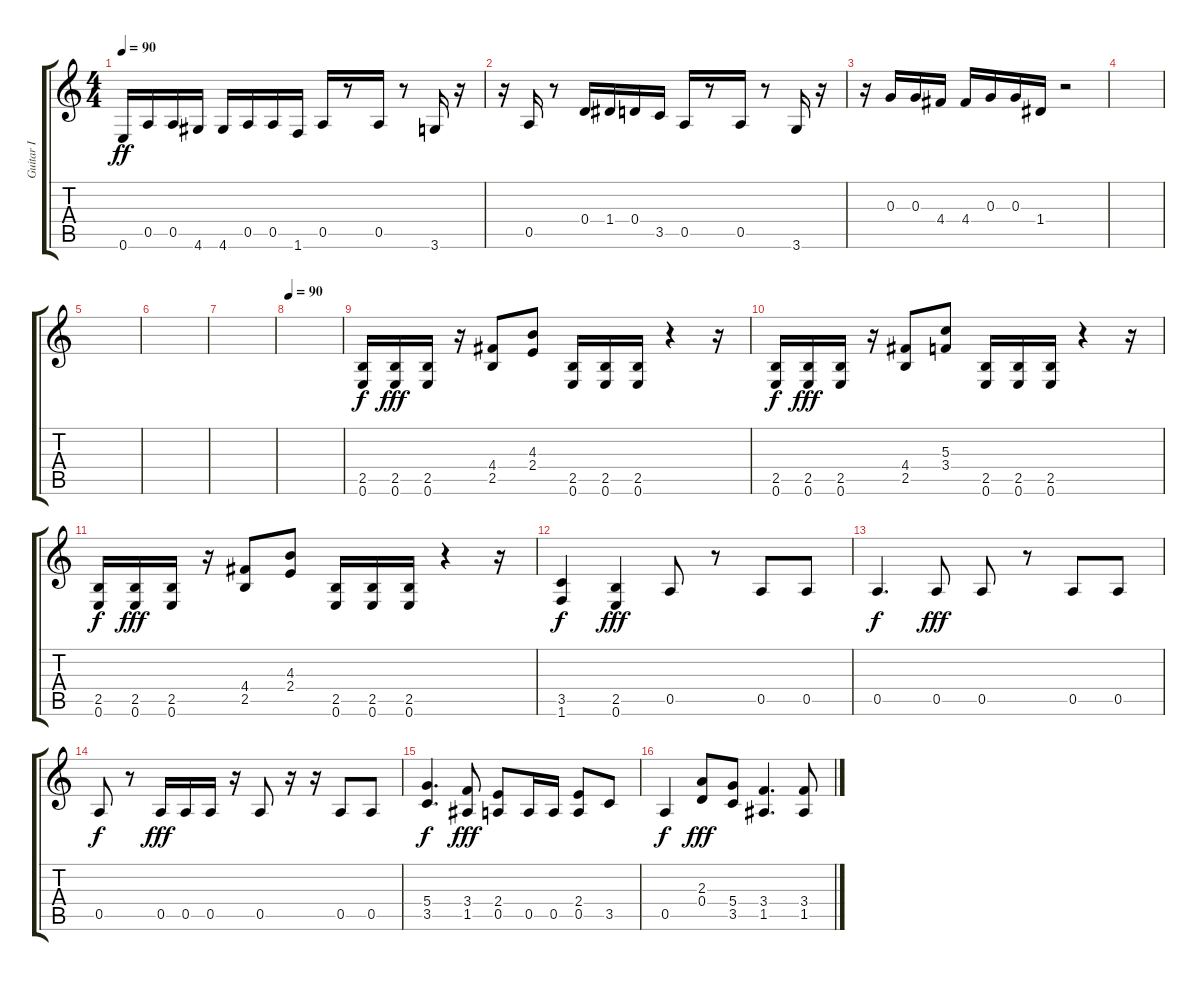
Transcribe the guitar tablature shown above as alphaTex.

\track ("Guitar I" "Guitar I") {instrument distortionguitar}
\staff {score tabs}
\tuning (E4 B3 G3 D3 A2 E2) {hide}
\ts (4 4)
\tempo 90
\clef g2
\ks c
0.6.16{dy ff} 0.5.16 0.5.16 4.6.16 4.6.16 0.5.16 0.5.16 1.6.16 0.5.16 r.8 0.5.16 r.8 3.6.16 r.16 |
r.16 0.5.16 r.8 0.4.16 1.4.16 0.4.16 3.5.16 0.5.16 r.8 0.5.16 r.8 3.6.16 r.16 |
r.16 0.3.16 0.3.16 4.4.16 4.4.16 0.3.16 0.3.16 1.4.16 r.2 |
|
|
|
|
\tempo 90
|
(2.5 0.6).16{dy f} (2.5 0.6).16{dy fff} (2.5 0.6).16 r.16 (4.4 2.5).8 (4.3 2.4).8 (2.5 0.6).16 (2.5 0.6).16 (2.5 0.6).16 r.4 r.16 |
(2.5 0.6).16{dy f} (2.5 0.6).16{dy fff} (2.5 0.6).16 r.16 (4.4 2.5).8 (5.3 3.4).8 (2.5 0.6).16 (2.5 0.6).16 (2.5 0.6).16 r.4 r.16 |
(2.5 0.6).16{dy f} (2.5 0.6).16{dy fff} (2.5 0.6).16 r.16 (4.4 2.5).8 (4.3 2.4).8 (2.5 0.6).16 (2.5 0.6).16 (2.5 0.6).16 r.4 r.16 |
(3.5 1.6).4{dy f} (2.5 0.6).4{dy fff} 0.5.8 r.8 0.5.8 0.5.8 |
0.5.4{d dy f} 0.5.8{dy fff} 0.5.8 r.8 0.5.8 0.5.8 |
0.5.8{dy f} r.8 0.5.16{dy fff} 0.5.16 0.5.16 r.16 0.5.8 r.16 r.16 0.5.8 0.5.8 |
(5.4 3.5).4{d dy f} (3.4 1.5).8{dy fff} (2.4 0.5).8 0.5.16 0.5.16 (2.4 0.5).8 3.5.8 |
0.5.4{dy f} (2.3 0.4).8{dy fff} (5.4 3.5).8 (3.4 1.5).4{d} (3.4 1.5).8
